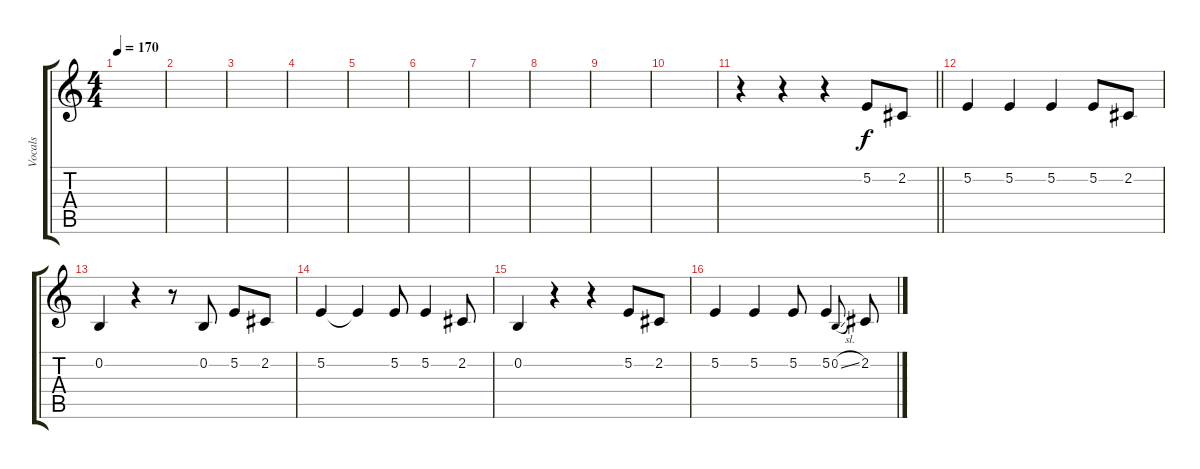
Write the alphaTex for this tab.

\track ("Vocals" "Vocals") {instrument clarinet}
\staff {score tabs}
\tuning (E4 B3 G3 D3 A2 E2) {hide}
\ts (4 4)
\tempo 170
\clef g2
\ks c
|
|
|
|
|
|
|
|
|
|
\barLineRight lightlight
r.4 r.4 r.4 5.2.8 2.2.8 |
5.2.4 5.2.4 5.2.4 5.2.8 2.2.8 |
0.2.4 r.4 r.8 0.2.8 5.2.8 2.2.8 |
5.2.4 5.2{t}.4 5.2.8 5.2.4 2.2.8 |
0.2.4 r.4 r.4 5.2.8 2.2.8 |
5.2.4 5.2.4 5.2.8 5.2.4 0.2{sl}.8{gr onbeat} 2.2.8
